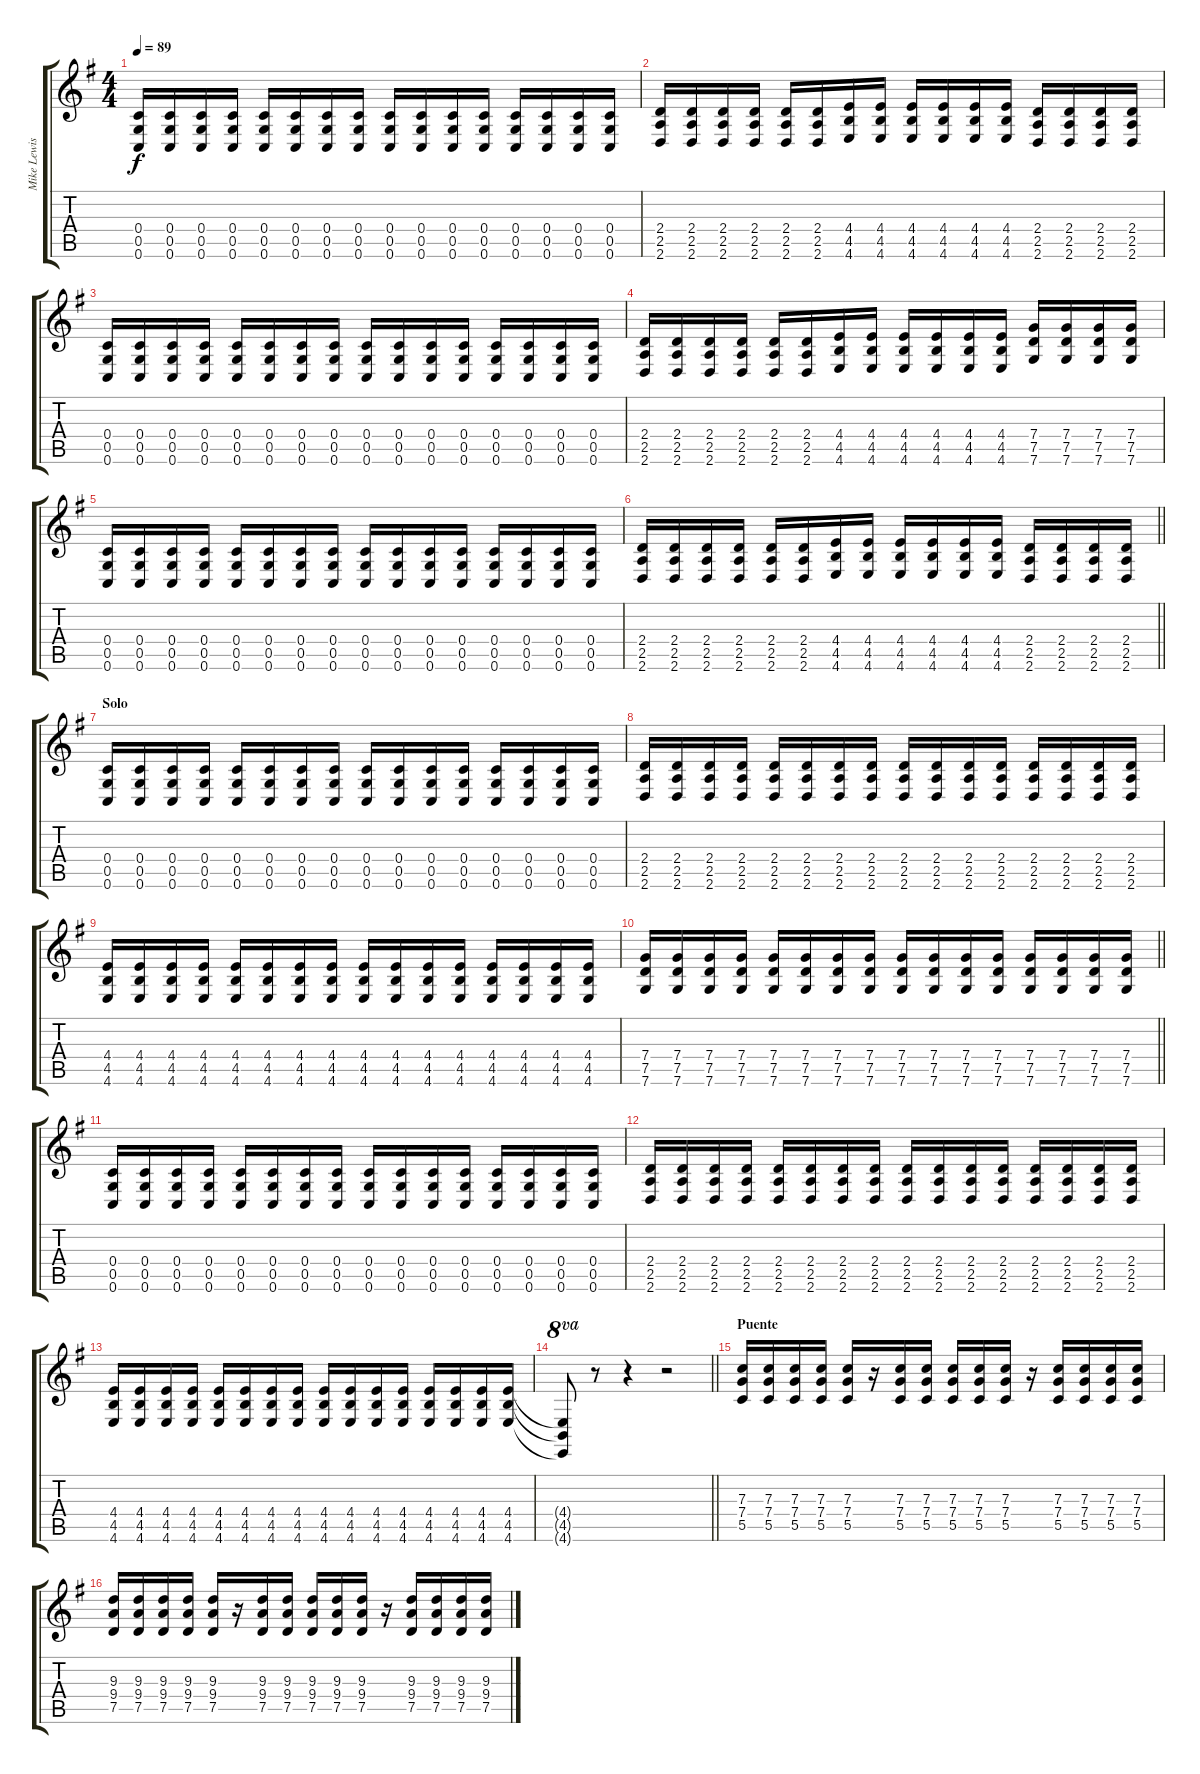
\track ("Mike Lewis (Guitarra)" "Mike Lewis") {instrument distortionguitar}
\staff {score tabs}
\tuning (D4 A3 F3 C3 G2 C2) {hide}
\ts (4 4)
\tempo 89
\clef g2
\ks g
(0.4 0.5 0.6).16{dy f} (0.4 0.5 0.6).16 (0.4 0.5 0.6).16 (0.4 0.5 0.6).16 (0.4 0.5 0.6).16 (0.4 0.5 0.6).16 (0.4 0.5 0.6).16 (0.4 0.5 0.6).16 (0.4 0.5 0.6).16 (0.4 0.5 0.6).16 (0.4 0.5 0.6).16 (0.4 0.5 0.6).16 (0.4 0.5 0.6).16 (0.4 0.5 0.6).16 (0.4 0.5 0.6).16 (0.4 0.5 0.6).16 |
(2.4 2.5 2.6).16 (2.4 2.5 2.6).16 (2.4 2.5 2.6).16 (2.4 2.5 2.6).16 (2.4 2.5 2.6).16 (2.4 2.5 2.6).16 (4.4 4.5 4.6).16 (4.4 4.5 4.6).16 (4.4 4.5 4.6).16 (4.4 4.5 4.6).16 (4.4 4.5 4.6).16 (4.4 4.5 4.6).16 (2.4 2.5 2.6).16 (2.4 2.5 2.6).16 (2.4 2.5 2.6).16 (2.4 2.5 2.6).16 |
(0.4 0.5 0.6).16 (0.4 0.5 0.6).16 (0.4 0.5 0.6).16 (0.4 0.5 0.6).16 (0.4 0.5 0.6).16 (0.4 0.5 0.6).16 (0.4 0.5 0.6).16 (0.4 0.5 0.6).16 (0.4 0.5 0.6).16 (0.4 0.5 0.6).16 (0.4 0.5 0.6).16 (0.4 0.5 0.6).16 (0.4 0.5 0.6).16 (0.4 0.5 0.6).16 (0.4 0.5 0.6).16 (0.4 0.5 0.6).16 |
(2.4 2.5 2.6).16 (2.4 2.5 2.6).16 (2.4 2.5 2.6).16 (2.4 2.5 2.6).16 (2.4 2.5 2.6).16 (2.4 2.5 2.6).16 (4.4 4.5 4.6).16 (4.4 4.5 4.6).16 (4.4 4.5 4.6).16 (4.4 4.5 4.6).16 (4.4 4.5 4.6).16 (4.4 4.5 4.6).16 (7.4 7.5 7.6).16 (7.4 7.5 7.6).16 (7.4 7.5 7.6).16 (7.4 7.5 7.6).16 |
(0.4 0.5 0.6).16 (0.4 0.5 0.6).16 (0.4 0.5 0.6).16 (0.4 0.5 0.6).16 (0.4 0.5 0.6).16 (0.4 0.5 0.6).16 (0.4 0.5 0.6).16 (0.4 0.5 0.6).16 (0.4 0.5 0.6).16 (0.4 0.5 0.6).16 (0.4 0.5 0.6).16 (0.4 0.5 0.6).16 (0.4 0.5 0.6).16 (0.4 0.5 0.6).16 (0.4 0.5 0.6).16 (0.4 0.5 0.6).16 |
\barLineRight lightlight
(2.4 2.5 2.6).16 (2.4 2.5 2.6).16 (2.4 2.5 2.6).16 (2.4 2.5 2.6).16 (2.4 2.5 2.6).16 (2.4 2.5 2.6).16 (4.4 4.5 4.6).16 (4.4 4.5 4.6).16 (4.4 4.5 4.6).16 (4.4 4.5 4.6).16 (4.4 4.5 4.6).16 (4.4 4.5 4.6).16 (2.4 2.5 2.6).16 (2.4 2.5 2.6).16 (2.4 2.5 2.6).16 (2.4 2.5 2.6).16 |
\section ("" "Solo")
(0.4 0.5 0.6).16{volume 9} (0.4 0.5 0.6).16 (0.4 0.5 0.6).16 (0.4 0.5 0.6).16 (0.4 0.5 0.6).16 (0.4 0.5 0.6).16 (0.4 0.5 0.6).16 (0.4 0.5 0.6).16 (0.4 0.5 0.6).16 (0.4 0.5 0.6).16 (0.4 0.5 0.6).16 (0.4 0.5 0.6).16 (0.4 0.5 0.6).16 (0.4 0.5 0.6).16 (0.4 0.5 0.6).16 (0.4 0.5 0.6).16 |
(2.4 2.5 2.6).16 (2.4 2.5 2.6).16 (2.4 2.5 2.6).16 (2.4 2.5 2.6).16 (2.4 2.5 2.6).16 (2.4 2.5 2.6).16 (2.4 2.5 2.6).16 (2.4 2.5 2.6).16 (2.4 2.5 2.6).16 (2.4 2.5 2.6).16 (2.4 2.5 2.6).16 (2.4 2.5 2.6).16 (2.4 2.5 2.6).16 (2.4 2.5 2.6).16 (2.4 2.5 2.6).16 (2.4 2.5 2.6).16 |
(4.4 4.5 4.6).16 (4.4 4.5 4.6).16 (4.4 4.5 4.6).16 (4.4 4.5 4.6).16 (4.4 4.5 4.6).16 (4.4 4.5 4.6).16 (4.4 4.5 4.6).16 (4.4 4.5 4.6).16 (4.4 4.5 4.6).16 (4.4 4.5 4.6).16 (4.4 4.5 4.6).16 (4.4 4.5 4.6).16 (4.4 4.5 4.6).16 (4.4 4.5 4.6).16 (4.4 4.5 4.6).16 (4.4 4.5 4.6).16 |
\barLineRight lightlight
(7.4 7.5 7.6).16 (7.4 7.5 7.6).16 (7.4 7.5 7.6).16 (7.4 7.5 7.6).16 (7.4 7.5 7.6).16 (7.4 7.5 7.6).16 (7.4 7.5 7.6).16 (7.4 7.5 7.6).16 (7.4 7.5 7.6).16 (7.4 7.5 7.6).16 (7.4 7.5 7.6).16 (7.4 7.5 7.6).16 (7.4 7.5 7.6).16 (7.4 7.5 7.6).16 (7.4 7.5 7.6).16 (7.4 7.5 7.6).16 |
(0.4 0.5 0.6).16 (0.4 0.5 0.6).16 (0.4 0.5 0.6).16 (0.4 0.5 0.6).16 (0.4 0.5 0.6).16 (0.4 0.5 0.6).16 (0.4 0.5 0.6).16 (0.4 0.5 0.6).16 (0.4 0.5 0.6).16 (0.4 0.5 0.6).16 (0.4 0.5 0.6).16 (0.4 0.5 0.6).16 (0.4 0.5 0.6).16 (0.4 0.5 0.6).16 (0.4 0.5 0.6).16 (0.4 0.5 0.6).16 |
(2.4 2.5 2.6).16 (2.4 2.5 2.6).16 (2.4 2.5 2.6).16 (2.4 2.5 2.6).16 (2.4 2.5 2.6).16 (2.4 2.5 2.6).16 (2.4 2.5 2.6).16 (2.4 2.5 2.6).16 (2.4 2.5 2.6).16 (2.4 2.5 2.6).16 (2.4 2.5 2.6).16 (2.4 2.5 2.6).16 (2.4 2.5 2.6).16 (2.4 2.5 2.6).16 (2.4 2.5 2.6).16 (2.4 2.5 2.6).16 |
(4.4 4.5 4.6).16 (4.4 4.5 4.6).16 (4.4 4.5 4.6).16 (4.4 4.5 4.6).16 (4.4 4.5 4.6).16 (4.4 4.5 4.6).16 (4.4 4.5 4.6).16 (4.4 4.5 4.6).16 (4.4 4.5 4.6).16 (4.4 4.5 4.6).16 (4.4 4.5 4.6).16 (4.4 4.5 4.6).16 (4.4 4.5 4.6).16 (4.4 4.5 4.6).16 (4.4 4.5 4.6).16 (4.4 4.5 4.6).16 |
\barLineRight lightlight
(4.4{t} 4.5{t} 4.6{t}).8{ot 8va} r.8 r.4 r.2{volume 13} |
\section ("" "Puente")
(7.3 7.4 5.5).16 (7.3 7.4 5.5).16 (7.3 7.4 5.5).16 (7.3 7.4 5.5).16 (7.3 7.4 5.5).16 r.16 (7.3 7.4 5.5).16 (7.3 7.4 5.5).16 (7.3 7.4 5.5).16 (7.3 7.4 5.5).16 (7.3 7.4 5.5).16 r.16 (7.3 7.4 5.5).16 (7.3 7.4 5.5).16 (7.3 7.4 5.5).16 (7.3 7.4 5.5).16 |
(9.3 9.4 7.5).16 (9.3 9.4 7.5).16 (9.3 9.4 7.5).16 (9.3 9.4 7.5).16 (9.3 9.4 7.5).16 r.16 (9.3 9.4 7.5).16 (9.3 9.4 7.5).16 (9.3 9.4 7.5).16 (9.3 9.4 7.5).16 (9.3 9.4 7.5).16 r.16 (9.3 9.4 7.5).16 (9.3 9.4 7.5).16 (9.3 9.4 7.5).16 (9.3 9.4 7.5).16
